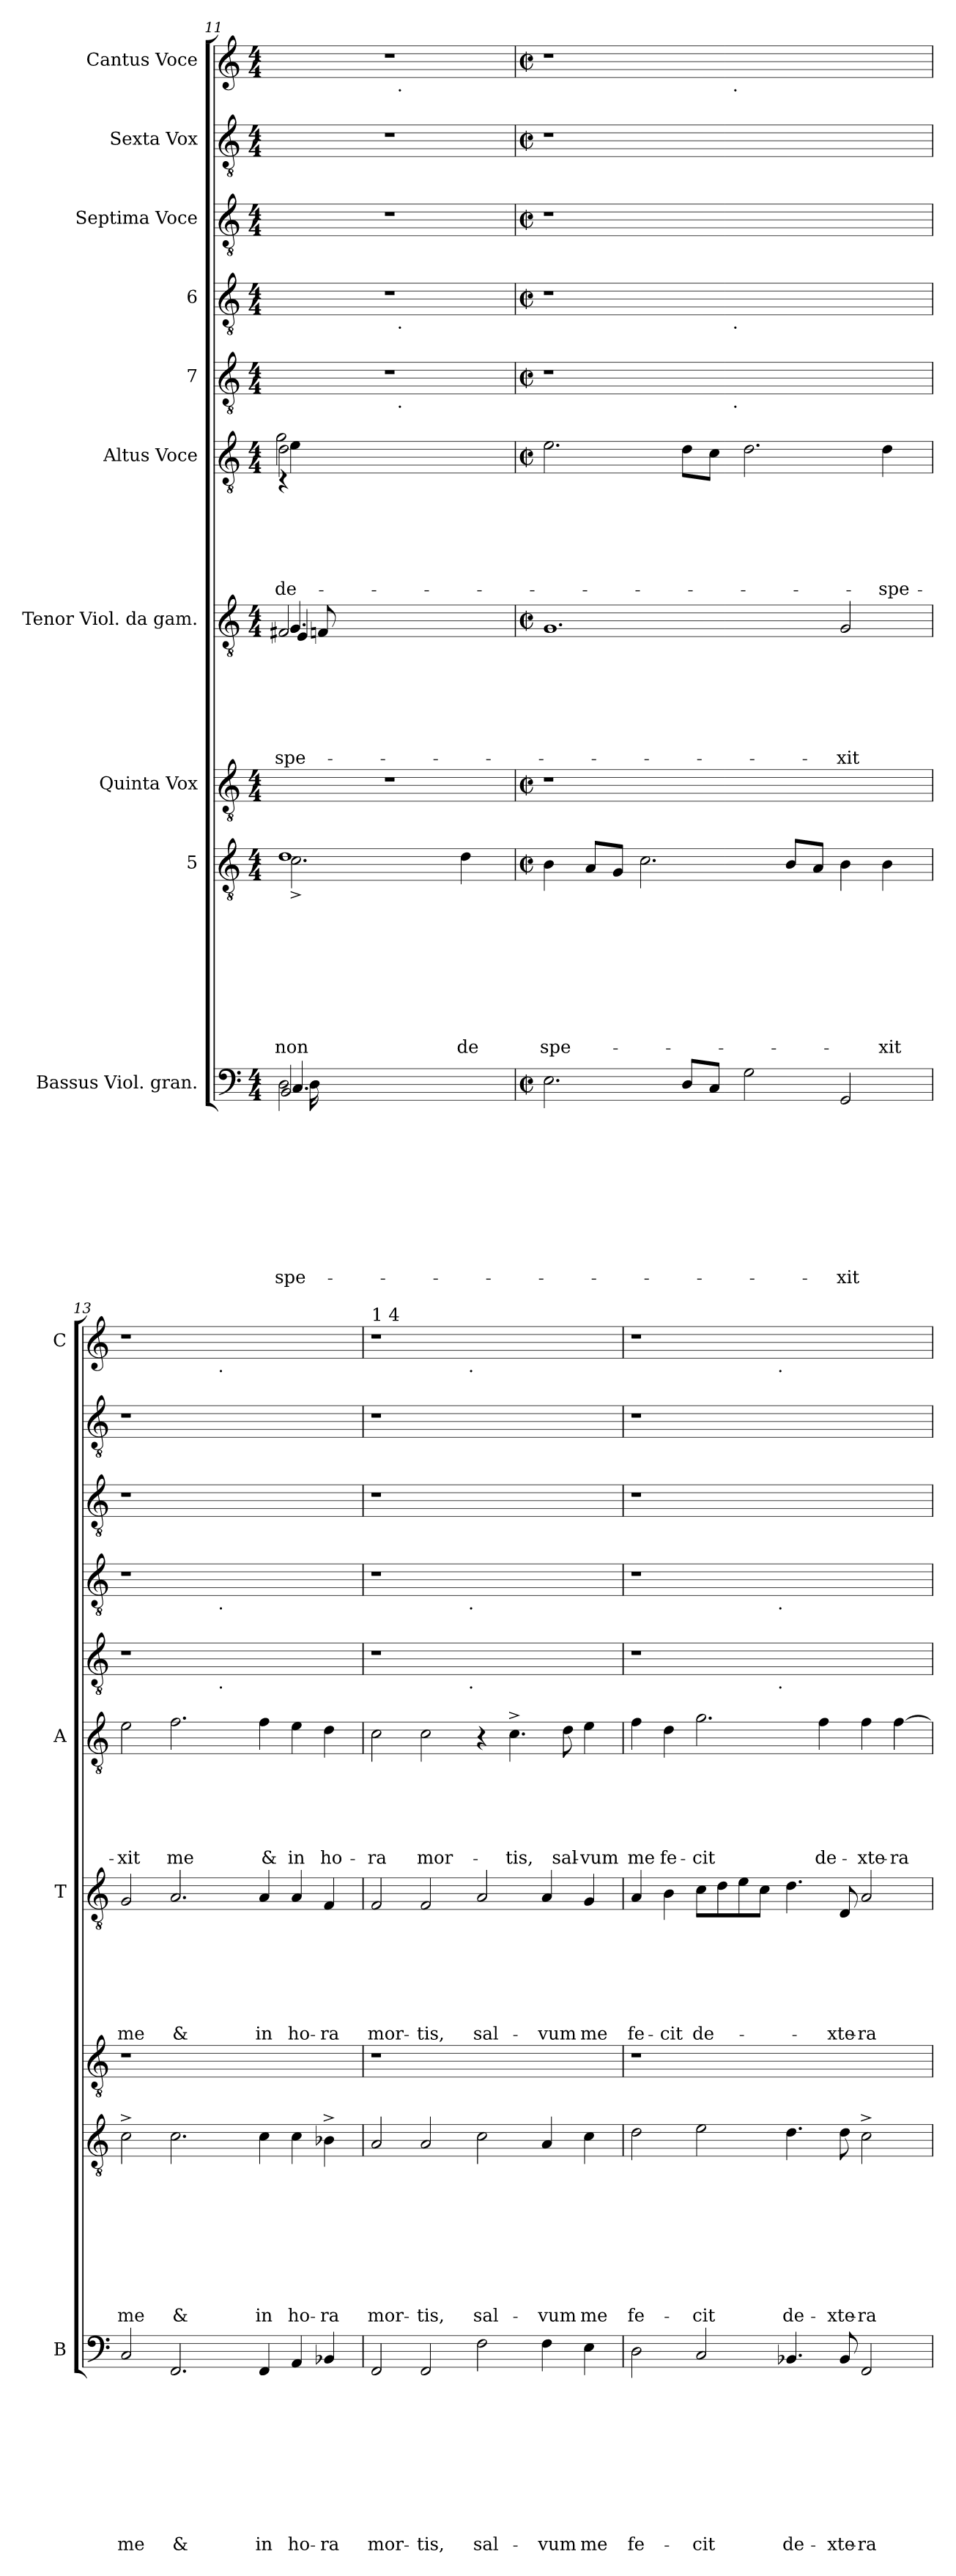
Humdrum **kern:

**kern	**text	**text	**text	**text	**text	**text	**text	**text	**text	**text	**kern	**text	**text	**text	**text	**text	**text	**text	**text	**text	**kern	**kern	**text	**text	**text	**text	**text	**text	**text	**kern	**text	**text	**text	**text	**text	**text	**kern	**kern	**kern	**kern	**kern
*part10	*part10	*part10	*part10	*part10	*part10	*part10	*part10	*part10	*part10	*part10	*part9	*part9	*part9	*part9	*part9	*part9	*part9	*part9	*part9	*part9	*part8	*part7	*part7	*part7	*part7	*part7	*part7	*part7	*part7	*part6	*part6	*part6	*part6	*part6	*part6	*part6	*part5	*part4	*part3	*part2	*part1
*staff10	*staff10	*staff10	*staff10	*staff10	*staff10	*staff10	*staff10	*staff10	*staff10	*staff10	*staff9	*staff9	*staff9	*staff9	*staff9	*staff9	*staff9	*staff9	*staff9	*staff9	*staff8	*staff7	*staff7	*staff7	*staff7	*staff7	*staff7	*staff7	*staff7	*staff6	*staff6	*staff6	*staff6	*staff6	*staff6	*staff6	*staff5	*staff4	*staff3	*staff2	*staff1
*I"Bassus Viol. gran.	*	*	*	*	*	*	*	*	*	*	*I"5	*	*	*	*	*	*	*	*	*	*I"Quinta Vox	*I"Tenor Viol. da gam.	*	*	*	*	*	*	*	*I"Altus Voce	*	*	*	*	*	*	*I"7	*I"6	*I"Septima Voce	*I"Sexta Vox	*I"Cantus Voce
*I'B	*	*	*	*	*	*	*	*	*	*	*	*	*	*	*	*	*	*	*	*	*	*I'T	*	*	*	*	*	*	*	*I'A	*	*	*	*	*	*	*	*	*	*	*I'C
*clefF4	*	*	*	*	*	*	*	*	*	*	*clefGv2	*	*	*	*	*	*	*	*	*	*clefGv2	*clefGv2	*	*	*	*	*	*	*	*clefGv2	*	*	*	*	*	*	*clefGv2	*clefGv2	*clefGv2	*clefGv2	*clefG2
*k[]	*	*	*	*	*	*	*	*	*	*	*k[]	*	*	*	*	*	*	*	*	*	*k[]	*k[]	*	*	*	*	*	*	*	*k[]	*	*	*	*	*	*	*k[]	*k[]	*k[]	*k[]	*k[]
*C:	*	*	*	*	*	*	*	*	*	*	*C:	*	*	*	*	*	*	*	*	*	*C:	*C:	*	*	*	*	*	*	*	*C:	*	*	*	*	*	*	*C:	*C:	*C:	*C:	*C:
*M4/4	*	*	*	*	*	*	*	*	*	*	*M4/4	*	*	*	*	*	*	*	*	*	*M4/4	*M4/4	*	*	*	*	*	*	*	*M4/4	*	*	*	*	*	*	*M4/4	*M4/4	*M4/4	*M4/4	*M4/4
=11	=11	=11	=11	=11	=11	=11	=11	=11	=11	=11	=11	=11	=11	=11	=11	=11	=11	=11	=11	=11	=11	=11	=11	=11	=11	=11	=11	=11	=11	=11	=11	=11	=11	=11	=11	=11	=11	=11	=11	=11	=11
!	!	!	!	!	!	!	!	!	!	!LO:LY:b	!	!	!	!	!	!	!	!	!	!	!	!	!	!	!	!	!	!	!	!	!	!	!	!	!	!	!	!	!	!	!
*^	*	*	*	*	*	*	*	*	*	*	*	*	*	*	*	*	*	*	*	*	*	*	*	*	*	*	*	*	*	*	*	*	*	*	*	*	*	*	*	*	*
!	!	!	!	!	!	!	!	!	!	!	!LO:LY:b	!	!	!	!	!	!	!	!	!	!	!	!	!	!	!	!	!	!	!	!	!	!	!	!	!	!	!	!	!	!	!
*	*^	*	*	*	*	*	*	*	*	*	*	*	*	*	*	*	*	*	*	*	*	*	*	*	*	*	*	*	*	*	*	*	*	*	*	*	*	*	*	*	*	*
!	!	!	!	!	!	!	!	!	!	!	!	!LO:LY:b	!	!	!	!	!	!	!	!	!	!LO:LY:b	!	!	!	!	!	!	!	!	!	!	!	!	!	!	!	!	!	!	!	!	!
*	*	*^	*	*	*	*	*	*	*	*	*	*	*^	*	*	*	*	*	*	*	*	*	*	*	*	*	*	*	*	*	*	*	*	*	*	*	*	*	*	*	*	*	*
!	!	!	!	!	!	!	!	!	!	!	!	!	!	!	!	!	!	!	!	!	!	!	!	!LO:LY:b	!	!	!	!	!	!	!	!	!LO:LY:b	!	!	!	!	!	!	!	!	!	!	!	!
*	*	*	*	*	*	*	*	*	*	*	*	*	*	*	*	*	*	*	*	*	*	*	*	*	*	*^	*	*	*	*	*	*	*	*	*	*	*	*	*	*	*	*	*	*	*
!	!	!	!	!	!	!	!	!	!	!	!	!	!	!	!	!	!	!	!	!	!	!	!	!	!	!	!	!	!	!	!	!	!	!LO:LY:b	!	!	!	!	!	!	!	!	!	!	!	!
*	*	*	*	*	*	*	*	*	*	*	*	*	*	*	*	*	*	*	*	*	*	*	*	*	*	*	*^	*	*	*	*	*	*	*	*	*	*	*	*	*	*	*	*	*	*	*
!	!	!	!	!	!	!	!	!	!	!	!	!	!	!	!	!	!	!	!	!	!	!	!	!	!	!	!	!	!	!	!	!	!	!	!LO:LY:b	!	!	!	!	!	!	!	!	!	!	!	!
*	*	*	*	*	*	*	*	*	*	*	*	*	*	*	*	*	*	*	*	*	*	*	*	*	*	*	*	*^	*	*	*	*	*	*	*	*	*	*	*	*	*	*	*	*	*	*	*
!	!	!	!	!	!	!	!	!	!	!	!	!	!	!	!	!	!	!	!	!	!	!	!	!	!	!	!	!	!	!	!	!	!	!	!	!LO:LY:b:rj	!	!	!	!	!	!	!LO:LY:b	!	!	!	!	!
*	*	*	*	*	*	*	*	*	*	*	*	*	*	*	*	*	*	*	*	*	*	*	*	*	*	*	*	*	*	*	*	*	*	*	*	*	*^	*	*	*	*	*	*	*	*	*	*	*
*	*	*	*	*	*	*	*	*	*	*	*	*	*	*	*	*	*	*	*	*	*	*	*	*	*	*	*	*	*	*	*	*	*	*	*	*	*	*^	*	*	*	*	*	*	*	*	*	*	*
!	!	!	!	!	!	!	!	!	!	!	!	!	!	!	!	!	!	!	!	!	!	!	!	!	!	!	!	!	!	!	!	!	!	!	!	!	!	!	!	!	!	!	!	!	!LO:LY:b	!	!	!	!	!
*	*	*	*	*	*	*	*	*	*	*	*	*	*	*	*	*	*	*	*	*	*	*	*	*	*	*	*	*	*	*	*	*	*	*	*	*	*	*	*^	*	*	*	*	*	*	*	*	*	*	*
!	!	!	!	!	!	!	!	!	!	!	!	!	!	!	!	!	!	!	!	!	!	!	!	!	!	!	!	!	!	!	!	!	!	!	!	!	!	!	!	!	!	!	!	!	!	!LO:LY:b	!	!	!	!	!
*	*	*	*	*	*	*	*	*	*	*	*	*	*	*	*	*	*	*	*	*	*	*	*	*	*	*	*	*	*	*	*	*	*	*	*	*	*	*	*	*	*	*	*	*	*	*	*^	*^	*	*	*^
2D\	2BB/	4.C/	16D\	.	.	.	.	.	.	.	.	.	-spe-	1d	2.c^<\	.	.	.	.	.	.	.	.	non	1r	2F#X/	4.G/	8Fn/	4E/	.	.	.	.	.	.	-spe-	2d\	4rC	2g\	4e\	.	.	.	.	.	de-	1r	2ryy	1r	2ryy	1r	1r	1r	2ryy
.	.	.	2ryy	.	.	.	.	.	.	.	.	.	.	.	.	.	.	.	.	.	.	.	.	.	.	.	.	.	.	.	.	.	.	.	.	.	.	.	.	.	.	.	.	.	.	.	.	.	.	.	.	.	.	.
.	.	.	.	.	.	.	.	.	.	.	.	.	.	.	.	.	.	.	.	.	.	.	.	.	.	.	.	2ryy	.	.	.	.	.	.	.	.	.	.	.	.	.	.	.	.	.	.	.	.	.	.	.	.	.	.
.	.	.	.	.	.	.	.	.	.	.	.	.	.	.	.	.	.	.	.	.	.	.	.	.	.	.	.	.	2ryy	.	.	.	.	.	.	.	.	2ryy	.	2ryy	.	.	.	.	.	.	.	.	.	.	.	.	.	.
.	.	2ryy	.	.	.	.	.	.	.	.	.	.	.	.	.	.	.	.	.	.	.	.	.	.	.	.	2ryy	.	.	.	.	.	.	.	.	.	.	.	.	.	.	.	.	.	.	.	.	.	.	.	.	.	.	.
!	!	!	!	!	!	!	!	!	!	!	!	!	!	!	!	!	!	!	!	!	!	!	!	!	!	!	!	!	!	!	!	!	!	!	!	!	!	!	!	!	!	!	!	!	!	!	!	!	!	!	!	!	!	!LO:TX:b:t=.
!	!	!	!	!	!	!	!	!	!	!	!	!	!	!	!	!	!	!	!	!	!	!	!	!	!	!	!	!	!	!	!	!	!	!	!	!	!	!	!	!	!	!	!	!	!	!	!	!	!	!LO:TX:b:t=.	!	!	!	!
!	!	!	!	!	!	!	!	!	!	!	!	!	!	!	!	!	!	!	!	!	!	!	!	!	!	!	!	!	!	!	!	!	!	!	!	!	!	!	!	!	!	!	!	!	!	!	!	!LO:TX:b:t=.	!	!	!	!	!	!
2ryy	2ryy	.	.	.	.	.	.	.	.	.	.	.	.	.	.	.	.	.	.	.	.	.	.	.	.	2ryy	.	.	.	.	.	.	.	.	.	.	2ryy	.	2ryy	.	.	.	.	.	.	.	.	2ryy	.	2ryy	.	.	.	2ryy
.	.	.	4..ryy	.	.	.	.	.	.	.	.	.	.	.	.	.	.	.	.	.	.	.	.	.	.	.	.	.	.	.	.	.	.	.	.	.	.	.	.	.	.	.	.	.	.	.	.	.	.	.	.	.	.	.
.	.	.	.	.	.	.	.	.	.	.	.	.	.	.	.	.	.	.	.	.	.	.	.	.	.	.	.	4.ryy	.	.	.	.	.	.	.	.	.	.	.	.	.	.	.	.	.	.	.	.	.	.	.	.	.	.
!	!	!	!	!	!	!	!	!	!	!	!	!	!	!	!	!	!	!	!	!	!	!	!	!LO:LY:b	!	!	!	!	!	!	!	!	!	!	!	!	!	!	!	!	!	!	!	!	!	!	!	!	!	!	!	!	!	!
.	.	.	.	.	.	.	.	.	.	.	.	.	.	.	4d\	.	.	.	.	.	.	.	.	de-	.	.	.	.	4ryy	.	.	.	.	.	.	.	.	4ryy	.	4ryy	.	.	.	.	.	.	.	.	.	.	.	.	.	.
.	.	8ryy	.	.	.	.	.	.	.	.	.	.	.	.	.	.	.	.	.	.	.	.	.	.	.	.	8ryy	.	.	.	.	.	.	.	.	.	.	.	.	.	.	.	.	.	.	.	.	.	.	.	.	.	.	.
*v	*v	*v	*v	*	*	*	*	*	*	*	*	*	*	*	*	*	*	*	*	*	*	*	*	*	*	*v	*v	*v	*v	*	*	*	*	*	*	*	*v	*v	*v	*v	*	*	*	*	*	*	*	*	*	*	*	*	*	*
*	*	*	*	*	*	*	*	*	*	*	*v	*v	*	*	*	*	*	*	*	*	*	*	*	*	*	*	*	*	*	*	*	*	*	*	*	*	*	*	*	*	*	*	*	*	*
=12	=12	=12	=12	=12	=12	=12	=12	=12	=12	=12	=12	=12	=12	=12	=12	=12	=12	=12	=12	=12	=12	=12	=12	=12	=12	=12	=12	=12	=12	=12	=12	=12	=12	=12	=12	=12	=12	=12	=12	=12	=12	=12	=12	=12
*M2/2	*	*	*	*	*	*	*	*	*	*	*M2/2	*	*	*	*	*	*	*	*	*	*M2/2	*M2/2	*	*	*	*	*	*	*	*M2/2	*	*	*	*	*	*	*M2/2	*	*M2/2	*	*M2/2	*M2/2	*M2/2	*
*met(c|)	*	*	*	*	*	*	*	*	*	*	*met(c|)	*	*	*	*	*	*	*	*	*	*met(c|)	*met(c|)	*	*	*	*	*	*	*	*met(c|)	*	*	*	*	*	*	*met(c|)	*	*met(c|)	*	*met(c|)	*met(c|)	*met(c|)	*
*^	*	*	*	*	*	*	*	*	*	*	*	*	*	*	*	*	*	*	*	*	*	*^	*	*	*	*	*	*	*	*	*	*	*	*	*	*	*	*	*	*	*	*	*	*
*	*^	*	*	*	*	*	*	*	*	*	*	*	*	*	*	*	*	*	*	*	*	*	*	*	*	*	*	*	*	*	*	*	*	*	*	*	*	*	*	*	*	*	*	*	*	*
!	!	!	!	!	!	!	!	!	!	!	!	!	!	!	!	!	!	!	!	!	!	!LO:LY:b	!	!	!	!	!	!	!	!	!	!	!	!	!	!	!	!	!	!	!	!	!	!	!	!	!
*v	*v	*v	*	*	*	*	*	*	*	*	*	*	*	*	*	*	*	*	*	*	*	*	*	*v	*v	*	*	*	*	*	*	*	*	*	*	*	*	*	*	*	*	*	*	*	*	*	*
2.E\	.	.	.	.	.	.	.	.	.	.	4B\	.	.	.	.	.	.	.	.	-spe-	1r	1.G	.	.	.	.	.	.	.	2.e\	.	.	.	.	.	.	1r	2ryy	1r	2ryy	1r	1r	1r	2ryy
.	.	.	.	.	.	.	.	.	.	.	8A/L	.	.	.	.	.	.	.	.	.	.	.	.	.	.	.	.	.	.	.	.	.	.	.	.	.	.	.	.	.	.	.	.	.
.	.	.	.	.	.	.	.	.	.	.	8G/J	.	.	.	.	.	.	.	.	.	.	.	.	.	.	.	.	.	.	.	.	.	.	.	.	.	.	.	.	.	.	.	.	.
.	.	.	.	.	.	.	.	.	.	.	2.c\	.	.	.	.	.	.	.	.	.	.	.	.	.	.	.	.	.	.	.	.	.	.	.	.	.	.	4...ryy	.	4...ryy	.	.	.	4...ryy
8D/L	.	.	.	.	.	.	.	.	.	.	.	.	.	.	.	.	.	.	.	.	.	.	.	.	.	.	.	.	.	8d\L	.	.	.	.	.	.	.	.	.	.	.	.	.	.
8C/J	.	.	.	.	.	.	.	.	.	.	.	.	.	.	.	.	.	.	.	.	.	.	.	.	.	.	.	.	.	8c\J	.	.	.	.	.	.	.	.	.	.	.	.	.	.
!	!	!	!	!	!	!	!	!	!	!	!	!	!	!	!	!	!	!	!	!	!	!	!	!	!	!	!	!	!	!	!	!	!	!	!	!	!	!	!	!	!	!	!	!LO:TX:b:t=.
!	!	!	!	!	!	!	!	!	!	!	!	!	!	!	!	!	!	!	!	!	!	!	!	!	!	!	!	!	!	!	!	!	!	!	!	!	!	!	!	!LO:TX:b:t=.	!	!	!	!
!	!	!	!	!	!	!	!	!	!	!	!	!	!	!	!	!	!	!	!	!	!	!	!	!	!	!	!	!	!	!	!	!	!	!	!	!	!	!LO:TX:b:t=.	!	!	!	!	!	!
.	.	.	.	.	.	.	.	.	.	.	.	.	.	.	.	.	.	.	.	.	.	.	.	.	.	.	.	.	.	.	.	.	.	.	.	.	.	1ryy	.	1ryy	.	.	.	1ryy
2G\	.	.	.	.	.	.	.	.	.	.	.	.	.	.	.	.	.	.	.	.	1ryy	.	.	.	.	.	.	.	.	2.d\	.	.	.	.	.	.	1ryy	.	1ryy	.	1ryy	1ryy	1ryy	.
.	.	.	.	.	.	.	.	.	.	.	8B/L	.	.	.	.	.	.	.	.	.	.	.	.	.	.	.	.	.	.	.	.	.	.	.	.	.	.	.	.	.	.	.	.	.
.	.	.	.	.	.	.	.	.	.	.	8A/J	.	.	.	.	.	.	.	.	.	.	.	.	.	.	.	.	.	.	.	.	.	.	.	.	.	.	.	.	.	.	.	.	.
!	!	!	!	!	!	!	!	!	!	!LO:LY:b	!	!	!	!	!	!	!	!	!	!	!	!	!	!	!	!	!	!	!LO:LY:b	!	!	!	!	!	!	!	!	!	!	!	!	!	!	!
2GG/	.	.	.	.	.	.	.	.	.	-xit	4B\	.	.	.	.	.	.	.	.	.	.	2G/	.	.	.	.	.	.	-xit	.	.	.	.	.	.	.	.	.	.	.	.	.	.	.
!	!	!	!	!	!	!	!	!	!	!	!	!	!	!	!	!	!	!	!	!LO:LY:b	!	!	!	!	!	!	!	!	!	!	!	!	!	!	!	!LO:LY:b	!	!	!	!	!	!	!	!
.	.	.	.	.	.	.	.	.	.	.	4B\	.	.	.	.	.	.	.	.	-xit	.	.	.	.	.	.	.	.	.	4d\	.	.	.	.	.	-spe-	.	.	.	.	.	.	.	.
.	.	.	.	.	.	.	.	.	.	.	.	.	.	.	.	.	.	.	.	.	.	.	.	.	.	.	.	.	.	.	.	.	.	.	.	.	.	32ryy	.	32ryy	.	.	.	32ryy
=13	=13	=13	=13	=13	=13	=13	=13	=13	=13	=13	=13	=13	=13	=13	=13	=13	=13	=13	=13	=13	=13	=13	=13	=13	=13	=13	=13	=13	=13	=13	=13	=13	=13	=13	=13	=13	=13	=13	=13	=13	=13	=13	=13	=13
!	!	!	!	!	!	!	!	!	!	!LO:LY:b	!	!	!	!	!	!	!	!	!	!LO:LY:b	!	!	!	!	!	!	!	!	!LO:LY:b	!	!	!	!	!	!	!LO:LY:b	!	!	!	!	!	!	!	!
2C/	.	.	.	.	.	.	.	.	.	me	2c^>\	.	.	.	.	.	.	.	.	me	1r	2G/	.	.	.	.	.	.	me	2e\	.	.	.	.	.	-xit	1r	2ryy	1r	2ryy	1r	1r	1r	2ryy
!	!	!	!	!	!	!	!	!	!	!LO:LY:b	!	!	!	!	!	!	!	!	!	!LO:LY:b	!	!	!	!	!	!	!	!	!LO:LY:b	!	!	!	!	!	!	!LO:LY:b	!	!	!	!	!	!	!	!
2.FF/	.	.	.	.	.	.	.	.	.	&	2.c\	.	.	.	.	.	.	.	.	&	.	2.A/	.	.	.	.	.	.	&	2.f\	.	.	.	.	.	me	.	4...ryy	.	4...ryy	.	.	.	4...ryy
!	!	!	!	!	!	!	!	!	!	!	!	!	!	!	!	!	!	!	!	!	!	!	!	!	!	!	!	!	!	!	!	!	!	!	!	!	!	!	!	!	!	!	!	!LO:TX:b:t=.
!	!	!	!	!	!	!	!	!	!	!	!	!	!	!	!	!	!	!	!	!	!	!	!	!	!	!	!	!	!	!	!	!	!	!	!	!	!	!	!	!LO:TX:b:t=.	!	!	!	!
!	!	!	!	!	!	!	!	!	!	!	!	!	!	!	!	!	!	!	!	!	!	!	!	!	!	!	!	!	!	!	!	!	!	!	!	!	!	!LO:TX:b:t=.	!	!	!	!	!	!
.	.	.	.	.	.	.	.	.	.	.	.	.	.	.	.	.	.	.	.	.	.	.	.	.	.	.	.	.	.	.	.	.	.	.	.	.	.	1ryy	.	1ryy	.	.	.	1ryy
.	.	.	.	.	.	.	.	.	.	.	.	.	.	.	.	.	.	.	.	.	1ryy	.	.	.	.	.	.	.	.	.	.	.	.	.	.	.	1ryy	.	1ryy	.	1ryy	1ryy	1ryy	.
!	!	!	!	!	!	!	!	!	!	!LO:LY:b	!	!	!	!	!	!	!	!	!	!LO:LY:b	!	!	!	!	!	!	!	!	!LO:LY:b	!	!	!	!	!	!	!LO:LY:b	!	!	!	!	!	!	!	!
4FF/	.	.	.	.	.	.	.	.	.	in	4c\	.	.	.	.	.	.	.	.	in	.	4A/	.	.	.	.	.	.	in	4f\	.	.	.	.	.	&	.	.	.	.	.	.	.	.
!	!	!	!	!	!	!	!	!	!	!LO:LY:b	!	!	!	!	!	!	!	!	!	!LO:LY:b	!	!	!	!	!	!	!	!	!LO:LY:b	!	!	!	!	!	!	!LO:LY:b	!	!	!	!	!	!	!	!
4AA/	.	.	.	.	.	.	.	.	.	ho-	4c\	.	.	.	.	.	.	.	.	ho-	.	4A/	.	.	.	.	.	.	ho-	4e\	.	.	.	.	.	in	.	.	.	.	.	.	.	.
!	!	!	!	!	!	!	!	!	!	!LO:LY:b	!	!	!	!	!	!	!	!	!	!LO:LY:b	!	!	!	!	!	!	!	!	!LO:LY:b	!	!	!	!	!	!	!LO:LY:b	!	!	!	!	!	!	!	!
4BB-X/	.	.	.	.	.	.	.	.	.	-ra	4B-X^>\	.	.	.	.	.	.	.	.	-ra	.	4F/	.	.	.	.	.	.	-ra	4d\	.	.	.	.	.	ho-	.	.	.	.	.	.	.	.
.	.	.	.	.	.	.	.	.	.	.	.	.	.	.	.	.	.	.	.	.	.	.	.	.	.	.	.	.	.	.	.	.	.	.	.	.	.	32ryy	.	32ryy	.	.	.	32ryy
!!LO:LB:g=z	!!
=14	=14	=14	=14	=14	=14	=14	=14	=14	=14	=14	=14	=14	=14	=14	=14	=14	=14	=14	=14	=14	=14	=14	=14	=14	=14	=14	=14	=14	=14	=14	=14	=14	=14	=14	=14	=14	=14	=14	=14	=14	=14	=14	=14	=14
!	!	!	!	!	!	!	!	!	!	!	!	!	!	!	!	!	!	!	!	!	!	!	!	!	!	!	!	!	!	!	!	!	!	!	!	!	!	!	!	!	!	!	!LO:TX:a:t=1 4	!
!	!	!	!	!	!	!	!	!	!	!LO:LY:b	!	!	!	!	!	!	!	!	!	!LO:LY:b	!	!	!	!	!	!	!	!	!LO:LY:b	!	!	!	!	!	!	!LO:LY:b	!	!	!	!	!	!	!	!
2FF/	.	.	.	.	.	.	.	.	.	mor-	2A/	.	.	.	.	.	.	.	.	mor-	1r	2F/	.	.	.	.	.	.	mor-	2c\	.	.	.	.	.	-ra	1r	2ryy	1r	2ryy	1r	1r	1r	2ryy
!	!	!	!	!	!	!	!	!	!	!LO:LY:b	!	!	!	!	!	!	!	!	!	!LO:LY:b	!	!	!	!	!	!	!	!	!LO:LY:b	!	!	!	!	!	!	!LO:LY:b	!	!	!	!	!	!	!	!
2FF/	.	.	.	.	.	.	.	.	.	-tis,	2A/	.	.	.	.	.	.	.	.	-tis,	.	2F/	.	.	.	.	.	.	-tis,	2c\	.	.	.	.	.	mor-	.	4...ryy	.	4...ryy	.	.	.	4...ryy
!	!	!	!	!	!	!	!	!	!	!	!	!	!	!	!	!	!	!	!	!	!	!	!	!	!	!	!	!	!	!	!	!	!	!	!	!	!	!	!	!	!	!	!	!LO:TX:b:t=.
!	!	!	!	!	!	!	!	!	!	!	!	!	!	!	!	!	!	!	!	!	!	!	!	!	!	!	!	!	!	!	!	!	!	!	!	!	!	!	!	!LO:TX:b:t=.	!	!	!	!
!	!	!	!	!	!	!	!	!	!	!	!	!	!	!	!	!	!	!	!	!	!	!	!	!	!	!	!	!	!	!	!	!	!	!	!	!	!	!LO:TX:b:t=.	!	!	!	!	!	!
.	.	.	.	.	.	.	.	.	.	.	.	.	.	.	.	.	.	.	.	.	.	.	.	.	.	.	.	.	.	.	.	.	.	.	.	.	.	1ryy	.	1ryy	.	.	.	1ryy
!	!	!	!	!	!	!	!	!	!	!LO:LY:b	!	!	!	!	!	!	!	!	!	!LO:LY:b	!	!	!	!	!	!	!	!	!LO:LY:b	!	!	!	!	!	!	!	!	!	!	!	!	!	!	!
2F\	.	.	.	.	.	.	.	.	.	sal-	2c\	.	.	.	.	.	.	.	.	sal-	1ryy	2A/	.	.	.	.	.	.	sal-	4r	.	.	.	.	.	.	1ryy	.	1ryy	.	1ryy	1ryy	1ryy	.
!	!	!	!	!	!	!	!	!	!	!	!	!	!	!	!	!	!	!	!	!	!	!	!	!	!	!	!	!	!	!	!	!	!	!	!	!LO:LY:b	!	!	!	!	!	!	!	!
.	.	.	.	.	.	.	.	.	.	.	.	.	.	.	.	.	.	.	.	.	.	.	.	.	.	.	.	.	.	4.c^>\	.	.	.	.	.	-tis,	.	.	.	.	.	.	.	.
!	!	!	!	!	!	!	!	!	!	!LO:LY:b	!	!	!	!	!	!	!	!	!	!LO:LY:b	!	!	!	!	!	!	!	!	!LO:LY:b	!	!	!	!	!	!	!	!	!	!	!	!	!	!	!
4F\	.	.	.	.	.	.	.	.	.	-vum	4A/	.	.	.	.	.	.	.	.	-vum	.	4A/	.	.	.	.	.	.	-vum	.	.	.	.	.	.	.	.	.	.	.	.	.	.	.
!	!	!	!	!	!	!	!	!	!	!	!	!	!	!	!	!	!	!	!	!	!	!	!	!	!	!	!	!	!	!	!	!	!	!	!	!LO:LY:b	!	!	!	!	!	!	!	!
.	.	.	.	.	.	.	.	.	.	.	.	.	.	.	.	.	.	.	.	.	.	.	.	.	.	.	.	.	.	8d\	.	.	.	.	.	sal-	.	.	.	.	.	.	.	.
!	!	!	!	!	!	!	!	!	!	!LO:LY:b	!	!	!	!	!	!	!	!	!	!LO:LY:b	!	!	!	!	!	!	!	!	!LO:LY:b	!	!	!	!	!	!	!LO:LY:b	!	!	!	!	!	!	!	!
4E\	.	.	.	.	.	.	.	.	.	me	4c\	.	.	.	.	.	.	.	.	me	.	4G/	.	.	.	.	.	.	me	4e\	.	.	.	.	.	-vum	.	.	.	.	.	.	.	.
.	.	.	.	.	.	.	.	.	.	.	.	.	.	.	.	.	.	.	.	.	.	.	.	.	.	.	.	.	.	.	.	.	.	.	.	.	.	32ryy	.	32ryy	.	.	.	32ryy
=15	=15	=15	=15	=15	=15	=15	=15	=15	=15	=15	=15	=15	=15	=15	=15	=15	=15	=15	=15	=15	=15	=15	=15	=15	=15	=15	=15	=15	=15	=15	=15	=15	=15	=15	=15	=15	=15	=15	=15	=15	=15	=15	=15	=15
!	!	!	!	!	!	!	!	!	!	!LO:LY:b	!	!	!	!	!	!	!	!	!	!LO:LY:b	!	!	!	!	!	!	!	!	!LO:LY:b	!	!	!	!	!	!	!LO:LY:b	!	!	!	!	!	!	!	!
2D\	.	.	.	.	.	.	.	.	.	fe-	2d\	.	.	.	.	.	.	.	.	fe-	1r	4A/	.	.	.	.	.	.	fe-	4f\	.	.	.	.	.	me	1r	2ryy	1r	2ryy	1r	1r	1r	2ryy
!	!	!	!	!	!	!	!	!	!	!	!	!	!	!	!	!	!	!	!	!	!	!	!	!	!	!	!	!	!LO:LY:b:rj	!	!	!	!	!	!	!LO:LY:b:rj	!	!	!	!	!	!	!	!
.	.	.	.	.	.	.	.	.	.	.	.	.	.	.	.	.	.	.	.	.	.	4B\	.	.	.	.	.	.	-cit	4d\	.	.	.	.	.	fe-	.	.	.	.	.	.	.	.
!	!	!	!	!	!	!	!	!	!	!LO:LY:b	!	!	!	!	!	!	!	!	!	!LO:LY:b	!	!	!	!	!	!	!	!	!LO:LY:b	!	!	!	!	!	!	!LO:LY:b	!	!	!	!	!	!	!	!
2C/	.	.	.	.	.	.	.	.	.	-cit	2e\	.	.	.	.	.	.	.	.	-cit	.	8c\L	.	.	.	.	.	.	de-	2.g\	.	.	.	.	.	-cit	.	4...ryy	.	4...ryy	.	.	.	4...ryy
.	.	.	.	.	.	.	.	.	.	.	.	.	.	.	.	.	.	.	.	.	.	8d\	.	.	.	.	.	.	.	.	.	.	.	.	.	.	.	.	.	.	.	.	.	.
.	.	.	.	.	.	.	.	.	.	.	.	.	.	.	.	.	.	.	.	.	.	8e\	.	.	.	.	.	.	.	.	.	.	.	.	.	.	.	.	.	.	.	.	.	.
.	.	.	.	.	.	.	.	.	.	.	.	.	.	.	.	.	.	.	.	.	.	8c\J	.	.	.	.	.	.	.	.	.	.	.	.	.	.	.	.	.	.	.	.	.	.
!	!	!	!	!	!	!	!	!	!	!	!	!	!	!	!	!	!	!	!	!	!	!	!	!	!	!	!	!	!	!	!	!	!	!	!	!	!	!	!	!	!	!	!	!LO:TX:b:t=.
!	!	!	!	!	!	!	!	!	!	!	!	!	!	!	!	!	!	!	!	!	!	!	!	!	!	!	!	!	!	!	!	!	!	!	!	!	!	!	!	!LO:TX:b:t=.	!	!	!	!
!	!	!	!	!	!	!	!	!	!	!	!	!	!	!	!	!	!	!	!	!	!	!	!	!	!	!	!	!	!	!	!	!	!	!	!	!	!	!LO:TX:b:t=.	!	!	!	!	!	!
.	.	.	.	.	.	.	.	.	.	.	.	.	.	.	.	.	.	.	.	.	.	.	.	.	.	.	.	.	.	.	.	.	.	.	.	.	.	1ryy	.	1ryy	.	.	.	1ryy
!	!	!	!	!	!	!	!	!	!	!LO:LY:b	!	!	!	!	!	!	!	!	!	!LO:LY:b	!	!	!	!	!	!	!	!	!	!	!	!	!	!	!	!	!	!	!	!	!	!	!	!
4.BB-X/	.	.	.	.	.	.	.	.	.	de-	4.d\	.	.	.	.	.	.	.	.	de-	1ryy	4.d\	.	.	.	.	.	.	.	.	.	.	.	.	.	.	1ryy	.	1ryy	.	1ryy	1ryy	1ryy	.
!	!	!	!	!	!	!	!	!	!	!	!	!	!	!	!	!	!	!	!	!	!	!	!	!	!	!	!	!	!	!	!	!	!	!	!	!LO:LY:b	!	!	!	!	!	!	!	!
.	.	.	.	.	.	.	.	.	.	.	.	.	.	.	.	.	.	.	.	.	.	.	.	.	.	.	.	.	.	4f\	.	.	.	.	.	de-	.	.	.	.	.	.	.	.
!	!	!	!	!	!	!	!	!	!	!LO:LY:b	!	!	!	!	!	!	!	!	!	!LO:LY:b	!	!	!	!	!	!	!	!	!LO:LY:b	!	!	!	!	!	!	!	!	!	!	!	!	!	!	!
8BB-/	.	.	.	.	.	.	.	.	.	-xte-	8d\	.	.	.	.	.	.	.	.	-xte-	.	8D/	.	.	.	.	.	.	-xte-	.	.	.	.	.	.	.	.	.	.	.	.	.	.	.
!	!	!	!	!	!	!	!	!	!	!LO:LY:b:rj	!	!	!	!	!	!	!	!	!	!LO:LY:b:rj	!	!	!	!	!	!	!	!	!LO:LY:b:rj	!	!	!	!	!	!	!LO:LY:b	!	!	!	!	!	!	!	!
2FF/	.	.	.	.	.	.	.	.	.	-ra	2c^>\	.	.	.	.	.	.	.	.	-ra	.	2A/	.	.	.	.	.	.	-ra	4f\	.	.	.	.	.	-xte-	.	.	.	.	.	.	.	.
!	!	!	!	!	!	!	!	!	!	!	!	!	!	!	!	!	!	!	!	!	!	!	!	!	!	!	!	!	!	!	!	!	!	!	!	!LO:LY:b	!	!	!	!	!	!	!	!
.	.	.	.	.	.	.	.	.	.	.	.	.	.	.	.	.	.	.	.	.	.	.	.	.	.	.	.	.	.	[>4f\	.	.	.	.	.	-ra	.	.	.	.	.	.	.	.
.	.	.	.	.	.	.	.	.	.	.	.	.	.	.	.	.	.	.	.	.	.	.	.	.	.	.	.	.	.	.	.	.	.	.	.	.	.	32ryy	.	32ryy	.	.	.	32ryy
*	*	*	*	*	*	*	*	*	*	*	*	*	*	*	*	*	*	*	*	*	*	*	*	*	*	*	*	*	*	*	*	*	*	*	*	*	*v	*v	*	*	*	*	*v	*v
*	*	*	*	*	*	*	*	*	*	*	*	*	*	*	*	*	*	*	*	*	*	*	*	*	*	*	*	*	*	*	*	*	*	*	*	*	*	*v	*v	*	*	*
=	=	=	=	=	=	=	=	=	=	=	=	=	=	=	=	=	=	=	=	=	=	=	=	=	=	=	=	=	=	=	=	=	=	=	=	=	=	=	=	=	=
*-	*-	*-	*-	*-	*-	*-	*-	*-	*-	*-	*-	*-	*-	*-	*-	*-	*-	*-	*-	*-	*-	*-	*-	*-	*-	*-	*-	*-	*-	*-	*-	*-	*-	*-	*-	*-	*-	*-	*-	*-	*-
